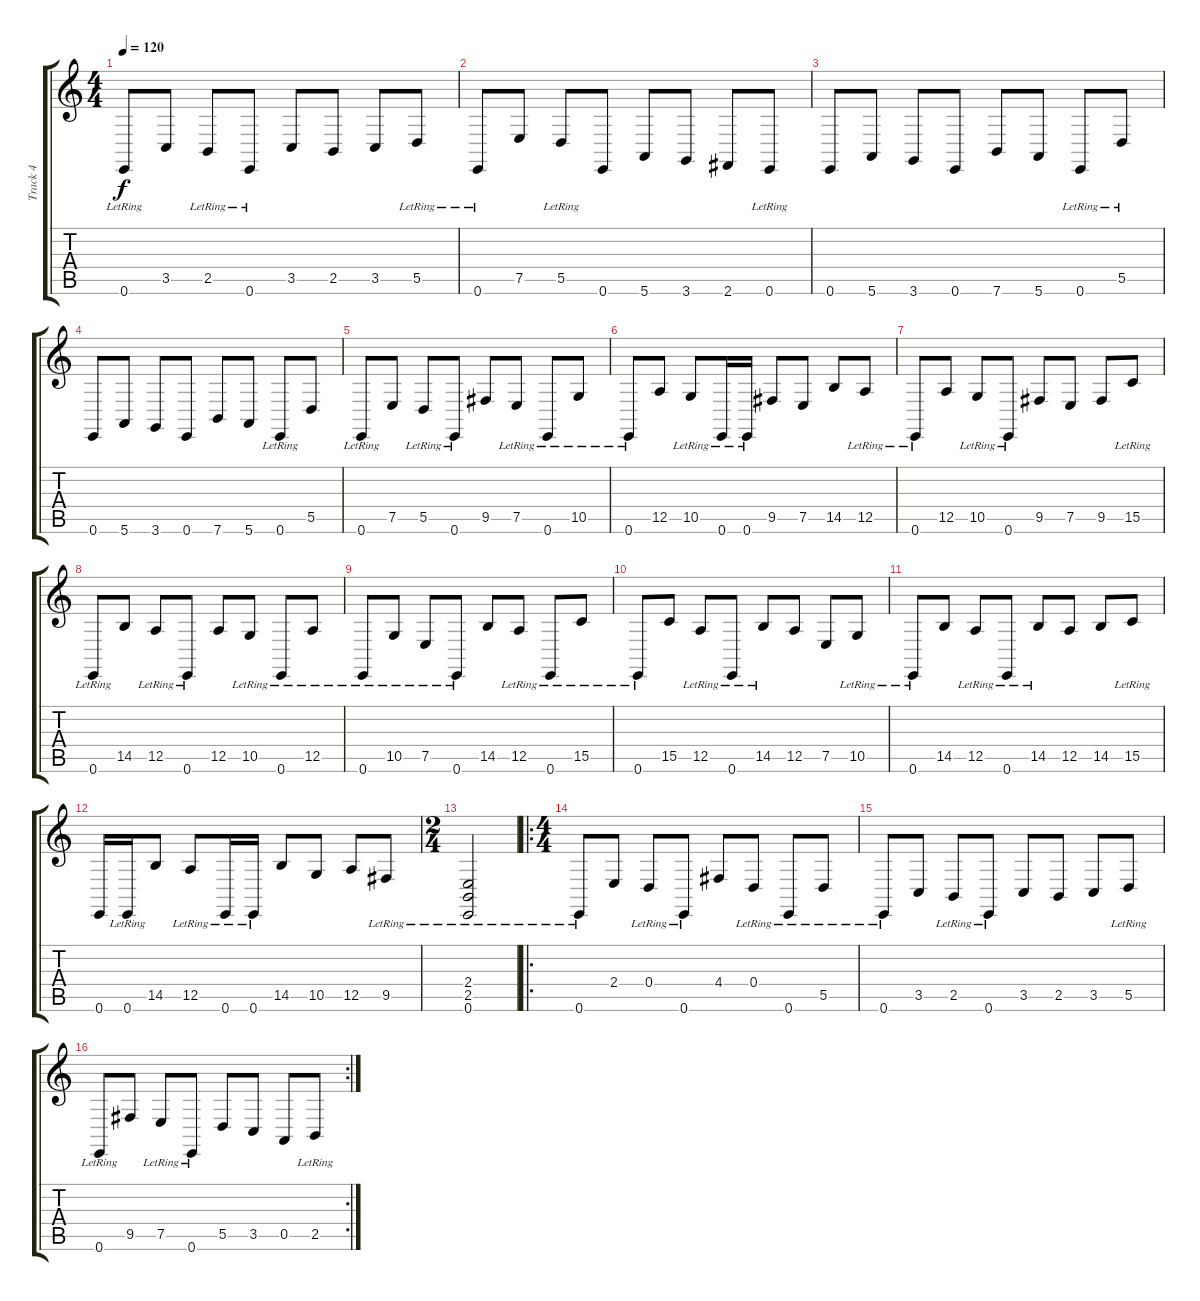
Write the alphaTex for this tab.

\track ("Track 4" "Track 4") {instrument acousticgrandpiano}
\staff {score tabs}
\tuning (E4 B3 G3 D3 A2 E2) {hide}
\ts (4 4)
\tempo 120
\clef g2
\ks c
0.6{lr}.8{dy f} 3.5.8 2.5{lr}.8 0.6{lr}.8 3.5.8 2.5.8 3.5.8 5.5{lr}.8 |
0.6{lr}.8 7.5.8 5.5{lr}.8 0.6.8 5.6.8 3.6.8 2.6.8 0.6{lr}.8 |
0.6.8 5.6.8 3.6.8 0.6.8 7.6.8 5.6.8 0.6{lr}.8 5.5{lr}.8 |
0.6.8 5.6.8 3.6.8 0.6.8 7.6.8 5.6.8 0.6{lr}.8 5.5.8 |
0.6{lr}.8 7.5.8 5.5{lr}.8 0.6{lr}.8 9.5.8 7.5{lr}.8 0.6{lr}.8 10.5{lr}.8 |
0.6{lr}.8 12.5.8 10.5{lr}.8 0.6{lr}.16 0.6{lr}.16 9.5.8 7.5.8 14.5.8 12.5{lr}.8 |
0.6{lr}.8 12.5.8 10.5{lr}.8 0.6{lr}.8 9.5.8 7.5.8 9.5.8 15.5{lr}.8 |
0.6{lr}.8 14.5.8 12.5{lr}.8 0.6{lr}.8 12.5.8 10.5{lr}.8 0.6{lr}.8 12.5{lr}.8 |
0.6{lr}.8 10.5{lr}.8 7.5{lr}.8 0.6{lr}.8 14.5.8 12.5{lr}.8 0.6{lr}.8 15.5{lr}.8 |
0.6{lr}.8 15.5.8 12.5{lr}.8 0.6{lr}.8 14.5{lr}.8 12.5.8 7.5.8 10.5{lr}.8 |
0.6{lr}.8 14.5.8 12.5{lr}.8 0.6{lr}.8 14.5{lr}.8 12.5.8 14.5.8 15.5{lr}.8 |
0.6.16 0.6{lr}.16 14.5.8 12.5{lr}.8 0.6{lr}.16 0.6{lr}.16 14.5.8 10.5.8 12.5.8 9.5{lr}.8 |
\ts (2 4)
(2.4{lr} 2.5{lr} 0.6{lr}).2 |
\ro
\ts (4 4)
0.6{lr}.8 2.4.8 0.4{lr}.8 0.6{lr}.8 4.4.8 0.4{lr}.8 0.6{lr}.8 5.5{lr}.8 |
0.6{lr}.8 3.5.8 2.5{lr}.8 0.6{lr}.8 3.5.8 2.5.8 3.5.8 5.5{lr}.8 |
\rc 2
0.6{lr}.8 9.5.8 7.5{lr}.8 0.6{lr}.8 5.5.8 3.5.8 0.5.8 2.5{lr}.8
